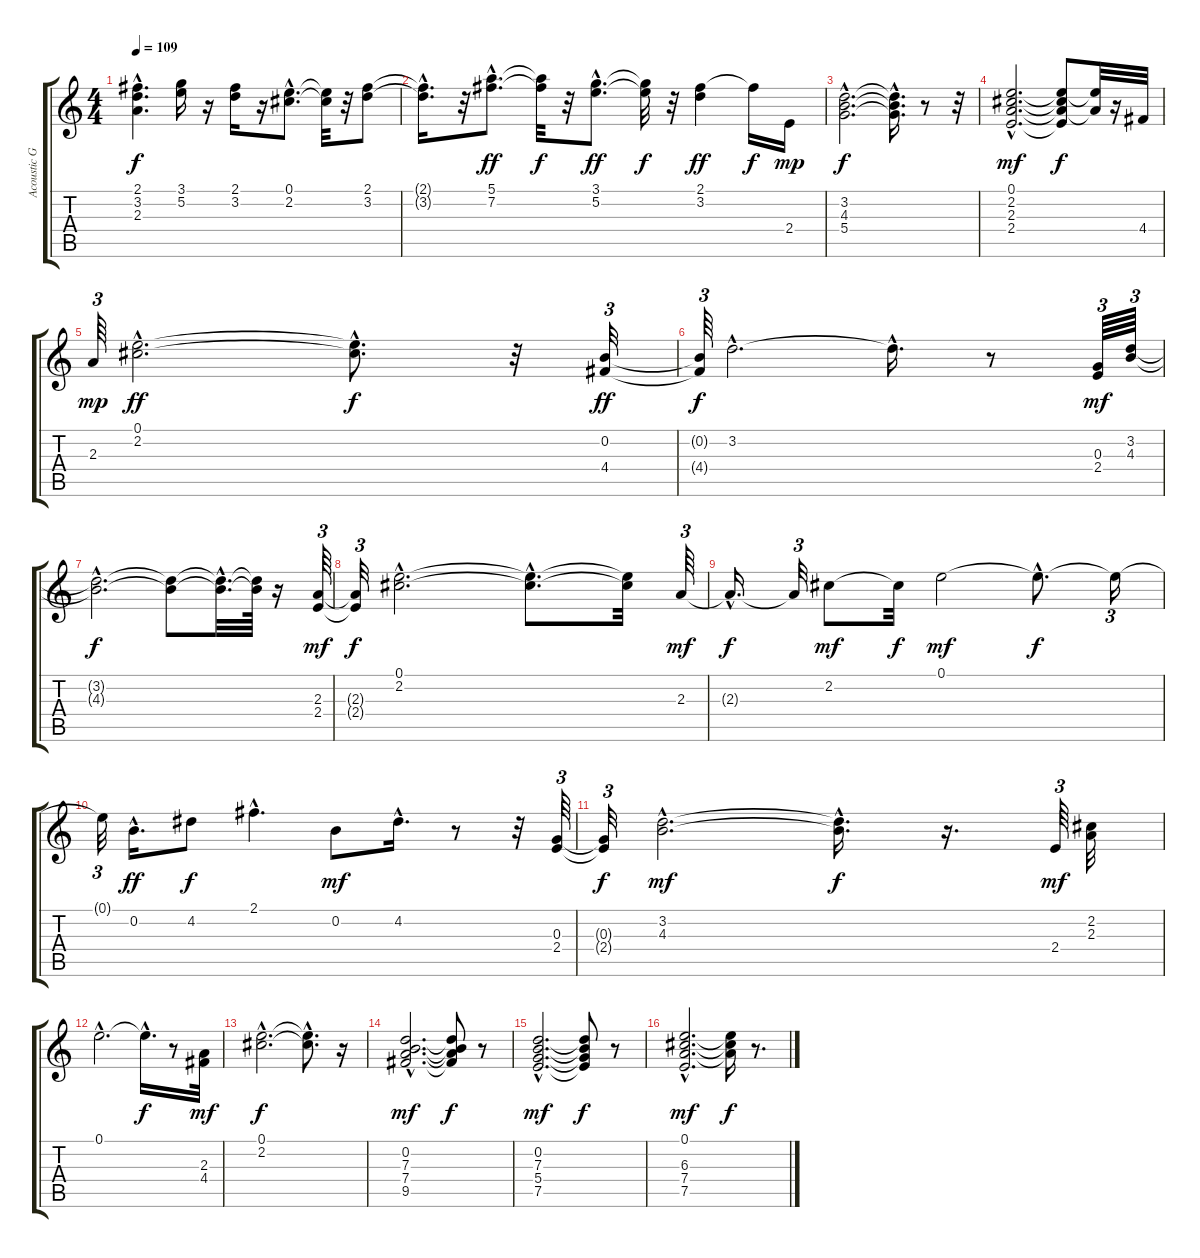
\track ("Acoustic Guitar" "Acoustic G") {instrument acousticguitarsteel}
\staff {score tabs}
\tuning (E4 B3 G3 D3 A2 E2) {hide}
\ts (4 4)
\tempo 109
\clef g2
\ks c
(2.1{hac} 3.2{hac} 2.3{hac}).4{d dy f} (3.1 5.2).16 r.16 (2.1 3.2).16 r.16 (0.1{hac} 2.2{hac}).8{d} (0.1{t} 2.2{t}).32 r.32 (2.1 3.2).8 |
(2.1{hac t} 3.2{hac t}).16{d} r.32 (5.1{hac} 7.2{hac}).8{d dy ff} (5.1{t} 7.2{t}).32{dy f} r.32 (3.1{hac} 5.2{hac}).8{d dy ff} (3.1{t} 5.2{t}).32{dy f} r.32 (2.1 3.2).4{dy ff} 2.1{t}.16{dy f} 2.4.16{dy mp} |
(3.2{hac} 4.3{hac} 5.4{hac}).2{d dy f} (3.2{hac t} 4.3{hac t} 5.4{hac t}).16{d} r.8 r.32 |
(0.1{hac} 2.2{hac} 2.3{hac} 2.4{hac}).2{d dy mf} (0.1{t} 2.2{t} 2.3{t} 2.4{t}).8{dy f} (0.1{t} 2.3{t}).32 r.16 4.4.32 |
2.3.64{tu (3 2) dy mp} (0.1{hac} 2.2{hac}).2{d dy ff} (0.1{hac t} 2.2{hac t}).8{d dy f} r.32 (0.2 4.4).32{tu (3 2) dy ff} |
(0.2{t} 4.4{t}).64{tu (3 2) dy f} 3.2{hac}.2{d} 3.2{hac t}.16{d} r.8 (0.3 2.4).64{tu (3 2) dy mf} (3.2 4.3).64{tu (3 2)} |
(3.2{hac t} 4.3{hac t}).2{d dy f} (3.2{t} 4.3{t}).8 (3.2{hac t} 4.3{hac t}).32{d} (3.2{t} 4.3{t}).64 r.16 (2.3 2.4).64{tu (3 2) dy mf} |
(2.3{t} 2.4{t}).32{tu (3 2) dy f} (0.1{hac} 2.2{hac}).2{d} (0.1{hac t} 2.2{hac t}).8{d} (0.1{t} 2.2{t}).32 2.3.64{tu (3 2) dy mf} |
2.3{hac t}.16{d dy f} 2.3{t}.32{tu (3 2)} 2.2.8{dy mf} 2.2{t}.32{dy f} 0.1.2{dy mf} 0.1{hac t}.8{d dy f} 0.1{t}.16{tu (3 2)} |
0.1{t}.32{tu (3 2)} 0.2{hac}.16{d dy ff} 4.2.8{dy f} 2.1{hac}.4{d} 0.2.8{dy mf} 4.2{hac}.16{d} r.8 r.32 (0.3 2.4).64{tu (3 2)} |
(0.3{t} 2.4{t}).32{tu (3 2) dy f} (3.2{hac} 4.3{hac}).2{d dy mf} (3.2{hac t} 4.3{hac t}).16{d dy f} r.16{d} 2.4.64{tu (3 2) dy mf} (2.2 2.3).32 |
0.1{hac}.2{d} 0.1{hac t}.16{d dy f} r.8 (2.3 4.4).32{dy mf} |
(0.1{hac} 2.2{hac}).2{d dy f} (0.1{hac t} 2.2{hac t}).8{d} r.16 |
(0.2{hac} 7.3{hac} 7.4{hac} 9.5{hac}).2{d dy mf} (0.2{t} 7.3{t} 7.4{t} 9.5{t}).8{dy f} r.8 |
(0.2{hac} 7.3{hac} 5.4{hac} 7.5{hac}).2{d dy mf} (0.2{t} 7.3{t} 5.4{t} 7.5{t}).8{dy f} r.8 |
(0.1{hac} 6.3{hac} 7.4{hac} 7.5{hac}).2{d dy mf} (0.1{t} 6.3{t} 7.4{t}).16{dy f} r.8{d}
